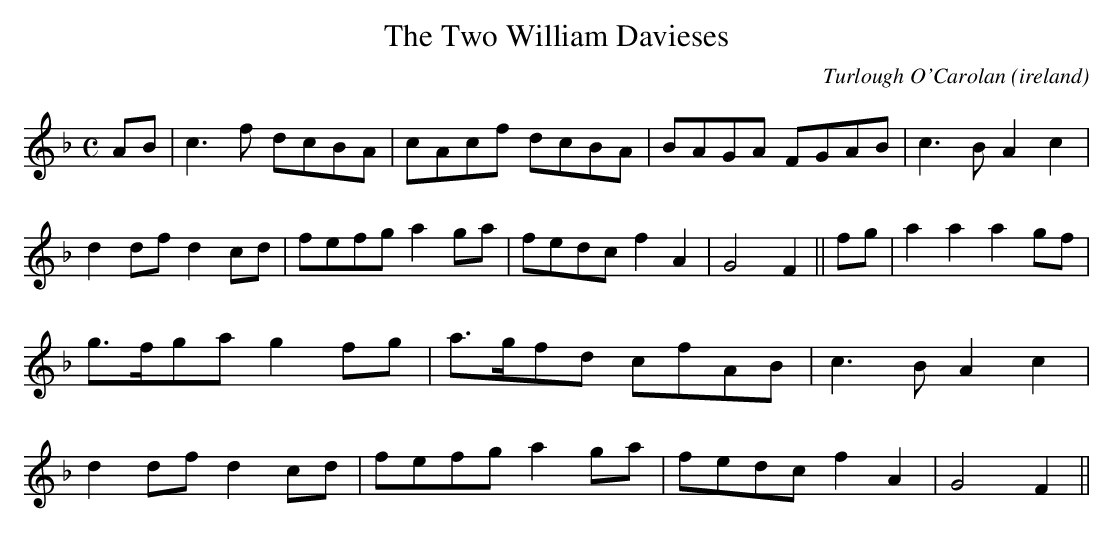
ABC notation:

X:1
T:Two William Davieses, The
O:ireland
M:C
C:Turlough O'Carolan
K:F
AB|\
c3 f dcBA|cAcf dcBA|BAGA FGAB|c3B A2c2|\
d2df d2cd|fefg a2ga|fedc f2A2|G4 F2||\
fg|\
a2a2 a2gf|g>fga g2fg|a>gfd cfAB|c3B A2c2|\
d2df d2cd|fefg a2ga|fedc f2A2|G4 F2||
